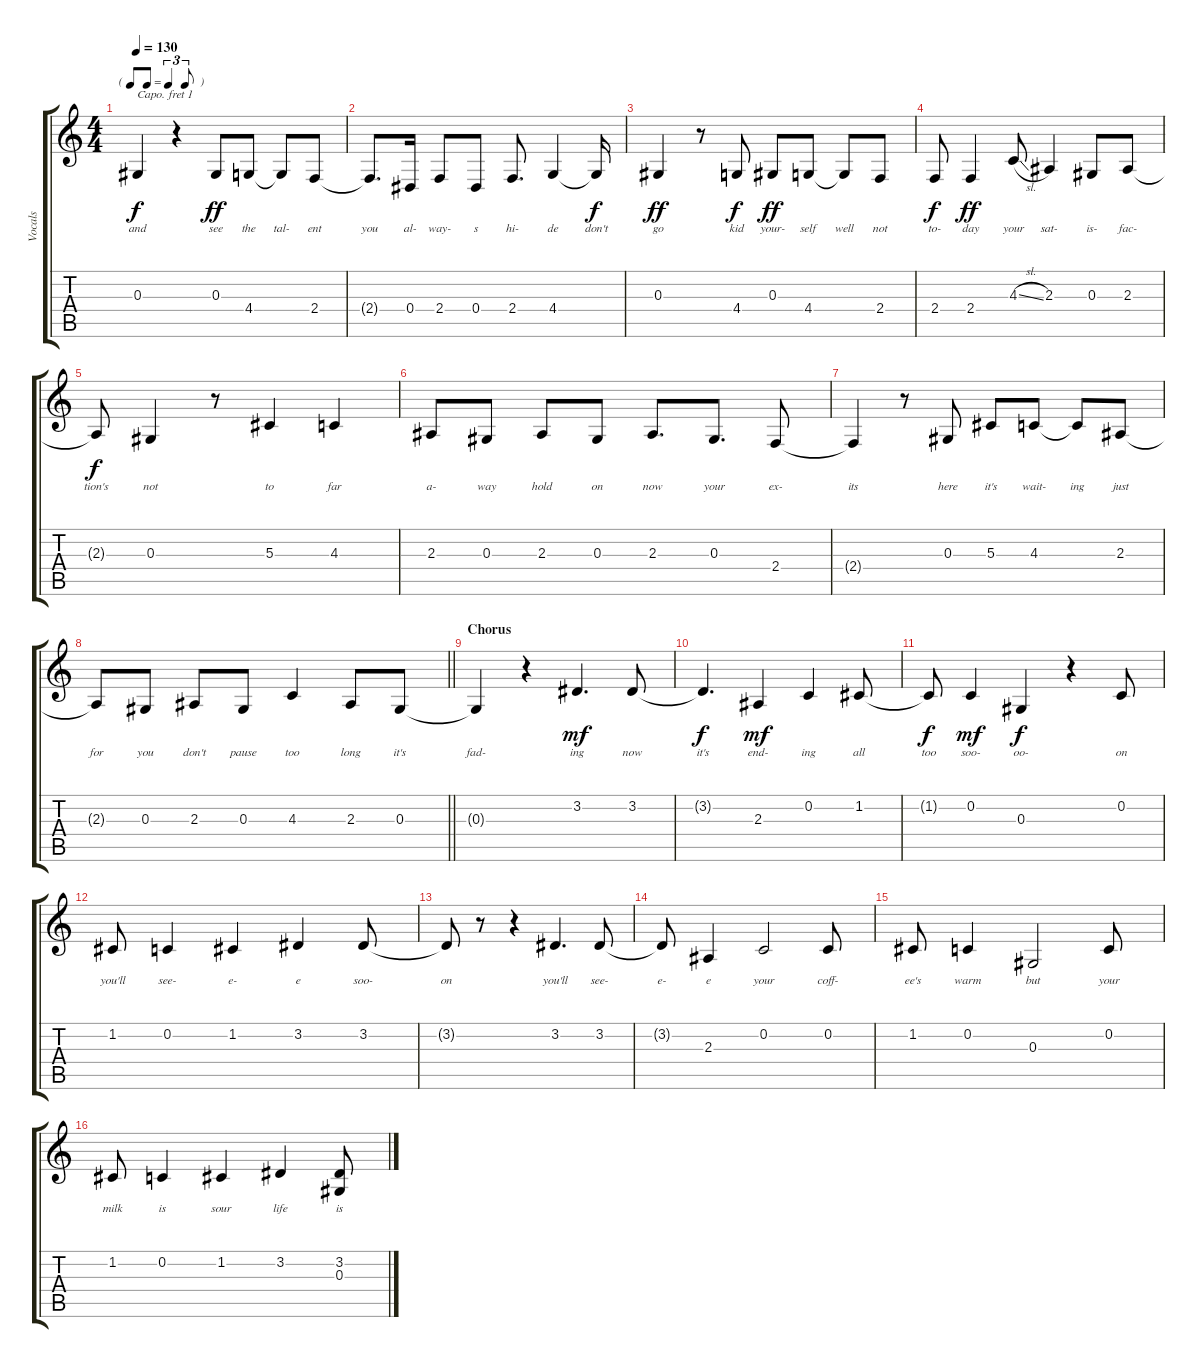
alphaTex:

\track ("Vocals" "Vocals") {instrument lead3calliope}
\staff {score tabs}
\capo 1
\tuning (E4 B3 G3 D3 A2 E2) {hide}
\ts (4 4)
\tf triplet8th
\tempo 130
\clef g2
\ks c
0.3{t}.4{lyrics (0 "and") lyrics (1 "") lyrics (2 "") lyrics (3 "") lyrics (4 "") dy f} r.4 0.3.8{lyrics (0 "see") lyrics (1 "") lyrics (2 "") lyrics (3 "") lyrics (4 "") dy ff} 4.4.8{lyrics (0 "the") lyrics (1 "") lyrics (2 "") lyrics (3 "") lyrics (4 "")} 4.4{t}.8{lyrics (0 "tal-") lyrics (1 "") lyrics (2 "") lyrics (3 "") lyrics (4 "")} 2.4.8{lyrics (0 "ent") lyrics (1 "") lyrics (2 "") lyrics (3 "") lyrics (4 "")} |
2.4{t}.8{d lyrics (0 "you") lyrics (1 "") lyrics (2 "") lyrics (3 "") lyrics (4 "")} 0.4.16{lyrics (0 "al-") lyrics (1 "") lyrics (2 "") lyrics (3 "") lyrics (4 "")} 2.4.8{lyrics (0 "way-") lyrics (1 "") lyrics (2 "") lyrics (3 "") lyrics (4 "")} 0.4.8{lyrics (0 "s") lyrics (1 "") lyrics (2 "") lyrics (3 "") lyrics (4 "")} 2.4.8{d lyrics (0 "hi-") lyrics (1 "") lyrics (2 "") lyrics (3 "") lyrics (4 "")} 4.4.4{lyrics (0 "de") lyrics (1 "") lyrics (2 "") lyrics (3 "") lyrics (4 "")} 4.4{t}.16{lyrics (0 "don't") lyrics (1 "") lyrics (2 "") lyrics (3 "") lyrics (4 "") dy f} |
0.3.4{lyrics (0 "go") lyrics (1 "") lyrics (2 "") lyrics (3 "") lyrics (4 "") dy ff} r.8 4.4.8{lyrics (0 "kid") lyrics (1 "") lyrics (2 "") lyrics (3 "") lyrics (4 "") dy f} 0.3.8{lyrics (0 "your-") lyrics (1 "") lyrics (2 "") lyrics (3 "") lyrics (4 "") dy ff} 4.4.8{lyrics (0 "self") lyrics (1 "") lyrics (2 "") lyrics (3 "") lyrics (4 "")} 4.4{t}.8{lyrics (0 "well") lyrics (1 "") lyrics (2 "") lyrics (3 "") lyrics (4 "")} 2.4.8{lyrics (0 "not") lyrics (1 "") lyrics (2 "") lyrics (3 "") lyrics (4 "")} |
2.4.8{lyrics (0 "to-") lyrics (1 "") lyrics (2 "") lyrics (3 "") lyrics (4 "") dy f} 2.4.4{lyrics (0 "day") lyrics (1 "") lyrics (2 "") lyrics (3 "") lyrics (4 "") dy ff} 4.3{sl}.8{lyrics (0 "your") lyrics (1 "") lyrics (2 "") lyrics (3 "") lyrics (4 "")} 2.3.4{lyrics (0 "sat-") lyrics (1 "") lyrics (2 "") lyrics (3 "") lyrics (4 "")} 0.3.8{lyrics (0 "is-") lyrics (1 "") lyrics (2 "") lyrics (3 "") lyrics (4 "")} 2.3.8{lyrics (0 "fac-") lyrics (1 "") lyrics (2 "") lyrics (3 "") lyrics (4 "")} |
2.3{t}.8{lyrics (0 "tion's") lyrics (1 "") lyrics (2 "") lyrics (3 "") lyrics (4 "") dy f} 0.3.4{lyrics (0 "not") lyrics (1 "") lyrics (2 "") lyrics (3 "") lyrics (4 "")} r.8 5.3.4{lyrics (0 "to") lyrics (1 "") lyrics (2 "") lyrics (3 "") lyrics (4 "")} 4.3.4{lyrics (0 "far") lyrics (1 "") lyrics (2 "") lyrics (3 "") lyrics (4 "")} |
2.3.8{lyrics (0 "a-") lyrics (1 "") lyrics (2 "") lyrics (3 "") lyrics (4 "")} 0.3.8{lyrics (0 "way") lyrics (1 "") lyrics (2 "") lyrics (3 "") lyrics (4 "")} 2.3.8{lyrics (0 "hold") lyrics (1 "") lyrics (2 "") lyrics (3 "") lyrics (4 "")} 0.3.8{lyrics (0 "on") lyrics (1 "") lyrics (2 "") lyrics (3 "") lyrics (4 "")} 2.3.8{d lyrics (0 "now") lyrics (1 "") lyrics (2 "") lyrics (3 "") lyrics (4 "")} 0.3.8{d lyrics (0 "your") lyrics (1 "") lyrics (2 "") lyrics (3 "") lyrics (4 "")} 2.4.8{lyrics (0 "ex-") lyrics (1 "") lyrics (2 "") lyrics (3 "") lyrics (4 "")} |
2.4{t}.4{lyrics (0 "its") lyrics (1 "") lyrics (2 "") lyrics (3 "") lyrics (4 "")} r.8 0.3.8{lyrics (0 "here") lyrics (1 "") lyrics (2 "") lyrics (3 "") lyrics (4 "")} 5.3.8{lyrics (0 "it's") lyrics (1 "") lyrics (2 "") lyrics (3 "") lyrics (4 "")} 4.3.8{lyrics (0 "wait-") lyrics (1 "") lyrics (2 "") lyrics (3 "") lyrics (4 "")} 4.3{t}.8{lyrics (0 "ing") lyrics (1 "") lyrics (2 "") lyrics (3 "") lyrics (4 "")} 2.3.8{lyrics (0 "just") lyrics (1 "") lyrics (2 "") lyrics (3 "") lyrics (4 "")} |
\barLineRight lightlight
2.3{t}.8{lyrics (0 "for") lyrics (1 "") lyrics (2 "") lyrics (3 "") lyrics (4 "")} 0.3.8{lyrics (0 "you") lyrics (1 "") lyrics (2 "") lyrics (3 "") lyrics (4 "")} 2.3.8{lyrics (0 "don't") lyrics (1 "") lyrics (2 "") lyrics (3 "") lyrics (4 "")} 0.3.8{lyrics (0 "pause") lyrics (1 "") lyrics (2 "") lyrics (3 "") lyrics (4 "")} 4.3.4{lyrics (0 "too") lyrics (1 "") lyrics (2 "") lyrics (3 "") lyrics (4 "")} 2.3.8{lyrics (0 "long") lyrics (1 "") lyrics (2 "") lyrics (3 "") lyrics (4 "")} 0.3.8{lyrics (0 "it's") lyrics (1 "") lyrics (2 "") lyrics (3 "") lyrics (4 "")} |
\section ("" "Chorus")
0.3{t}.4{lyrics (0 "fad-") lyrics (1 "") lyrics (2 "") lyrics (3 "") lyrics (4 "")} r.4 3.2.4{d lyrics (0 "ing") lyrics (1 "") lyrics (2 "") lyrics (3 "") lyrics (4 "") dy mf} 3.2.8{lyrics (0 "now") lyrics (1 "") lyrics (2 "") lyrics (3 "") lyrics (4 "")} |
3.2{t}.4{d lyrics (0 "it's") lyrics (1 "") lyrics (2 "") lyrics (3 "") lyrics (4 "") dy f} 2.3.4{lyrics (0 "end-") lyrics (1 "") lyrics (2 "") lyrics (3 "") lyrics (4 "") dy mf} 0.2.4{lyrics (0 "ing") lyrics (1 "") lyrics (2 "") lyrics (3 "") lyrics (4 "")} 1.2.8{lyrics (0 "all") lyrics (1 "") lyrics (2 "") lyrics (3 "") lyrics (4 "")} |
1.2{t}.8{lyrics (0 "too") lyrics (1 "") lyrics (2 "") lyrics (3 "") lyrics (4 "") dy f} 0.2.4{lyrics (0 "soo-") lyrics (1 "") lyrics (2 "") lyrics (3 "") lyrics (4 "") dy mf} 0.3.4{lyrics (0 "oo-") lyrics (1 "") lyrics (2 "") lyrics (3 "") lyrics (4 "") dy f} r.4 0.2.8{lyrics (0 "on") lyrics (1 "") lyrics (2 "") lyrics (3 "") lyrics (4 "")} |
1.2.8{lyrics (0 "you'll") lyrics (1 "") lyrics (2 "") lyrics (3 "") lyrics (4 "")} 0.2.4{lyrics (0 "see-") lyrics (1 "") lyrics (2 "") lyrics (3 "") lyrics (4 "")} 1.2.4{lyrics (0 "e-") lyrics (1 "") lyrics (2 "") lyrics (3 "") lyrics (4 "")} 3.2.4{lyrics (0 "e") lyrics (1 "") lyrics (2 "") lyrics (3 "") lyrics (4 "")} 3.2.8{lyrics (0 "soo-") lyrics (1 "") lyrics (2 "") lyrics (3 "") lyrics (4 "")} |
3.2{t}.8{lyrics (0 "on") lyrics (1 "") lyrics (2 "") lyrics (3 "") lyrics (4 "")} r.8 r.4 3.2.4{d lyrics (0 "you'll") lyrics (1 "") lyrics (2 "") lyrics (3 "") lyrics (4 "")} 3.2.8{lyrics (0 "see-") lyrics (1 "") lyrics (2 "") lyrics (3 "") lyrics (4 "")} |
3.2{t}.8{lyrics (0 "e-") lyrics (1 "") lyrics (2 "") lyrics (3 "") lyrics (4 "")} 2.3.4{lyrics (0 "e") lyrics (1 "") lyrics (2 "") lyrics (3 "") lyrics (4 "")} 0.2.2{lyrics (0 "your") lyrics (1 "") lyrics (2 "") lyrics (3 "") lyrics (4 "")} 0.2.8{lyrics (0 "coff-") lyrics (1 "") lyrics (2 "") lyrics (3 "") lyrics (4 "")} |
1.2.8{lyrics (0 "ee's") lyrics (1 "") lyrics (2 "") lyrics (3 "") lyrics (4 "")} 0.2.4{lyrics (0 "warm") lyrics (1 "") lyrics (2 "") lyrics (3 "") lyrics (4 "")} 0.3.2{lyrics (0 "but") lyrics (1 "") lyrics (2 "") lyrics (3 "") lyrics (4 "")} 0.2.8{lyrics (0 "your") lyrics (1 "") lyrics (2 "") lyrics (3 "") lyrics (4 "")} |
1.2.8{lyrics (0 "milk") lyrics (1 "") lyrics (2 "") lyrics (3 "") lyrics (4 "")} 0.2.4{lyrics (0 "is") lyrics (1 "") lyrics (2 "") lyrics (3 "") lyrics (4 "")} 1.2.4{lyrics (0 "sour") lyrics (1 "") lyrics (2 "") lyrics (3 "") lyrics (4 "")} 3.2.4{lyrics (0 "life") lyrics (1 "") lyrics (2 "") lyrics (3 "") lyrics (4 "")} (3.2 0.3).8{lyrics (0 "is") lyrics (1 "") lyrics (2 "") lyrics (3 "") lyrics (4 "")}
